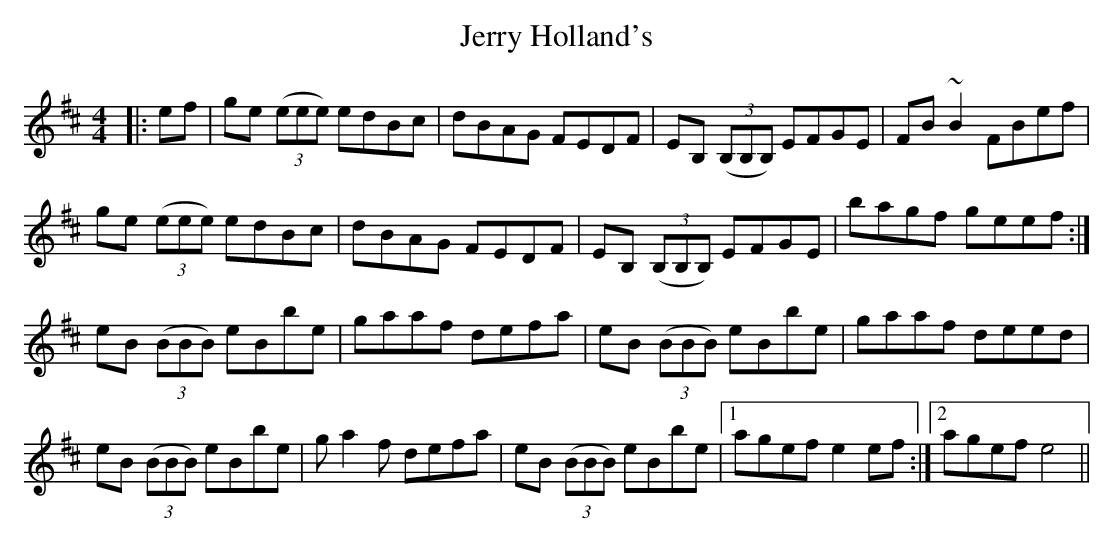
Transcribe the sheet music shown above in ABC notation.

X:1
T: Jerry Holland's
M: 4/4
L: 1/8
K: Edor
|:ef|ge ((3eee) edBc|dBAG FEDF|EB, ((3B,B,B,) EFGE|FB ~B2 FBef|
ge ((3eee) edBc|dBAG FEDF|EB, ((3B,B,B,) EFGE|bagf geef:|
eB ((3BBB) eBbe|gaaf defa|eB ((3BBB) eBbe|gaaf deed|
eB ((3BBB) eBbe|ga2f defa|eB ((3BBB) eBbe|1 agef e2 ef:|2 agef e4||
